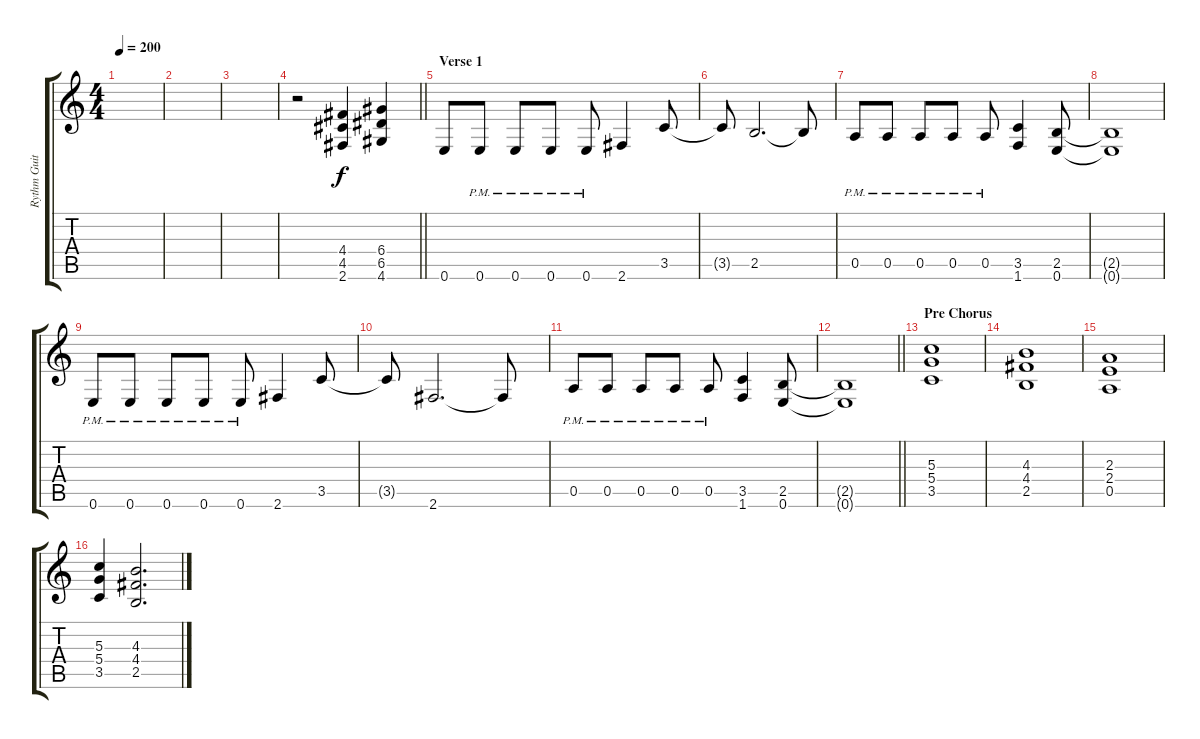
\track ("Rythm Guitar" "Rythm Guit") {instrument distortionguitar}
\staff {score tabs}
\tuning (E4 B3 G3 D3 A2 E2) {hide}
\ts (4 4)
\tempo 200
\clef g2
\ks c
|
|
|
\barLineRight lightlight
r.2 (4.4 4.5 2.6).4 (6.4 6.5 4.6).4 |
\section ("" "Verse 1")
0.6.8 0.6{pm}.8 0.6{pm}.8 0.6{pm}.8 0.6{pm}.8 2.6.4 3.5.8 |
3.5{t}.8 2.5.2{d} 2.5{t}.8 |
0.5{pm}.8 0.5{pm}.8 0.5{pm}.8 0.5{pm}.8 0.5{pm}.8 (3.5 1.6).4 (2.5 0.6).8 |
(2.5{t} 0.6{t}).1 |
0.6{pm}.8 0.6{pm}.8 0.6{pm}.8 0.6{pm}.8 0.6{pm}.8 2.6.4 3.5.8 |
3.5{t}.8 2.6.2{d} 2.6{t}.8 |
0.5{pm}.8 0.5{pm}.8 0.5{pm}.8 0.5{pm}.8 0.5{pm}.8 (3.5 1.6).4 (2.5 0.6).8 |
\barLineRight lightlight
(2.5{t} 0.6{t}).1 |
\section ("" "Pre Chorus")
(5.3 5.4 3.5).1 |
(4.3 4.4 2.5).1 |
(2.3 2.4 0.5).1 |
(5.3 5.4 3.5).4 (4.3 4.4 2.5).2{d}
